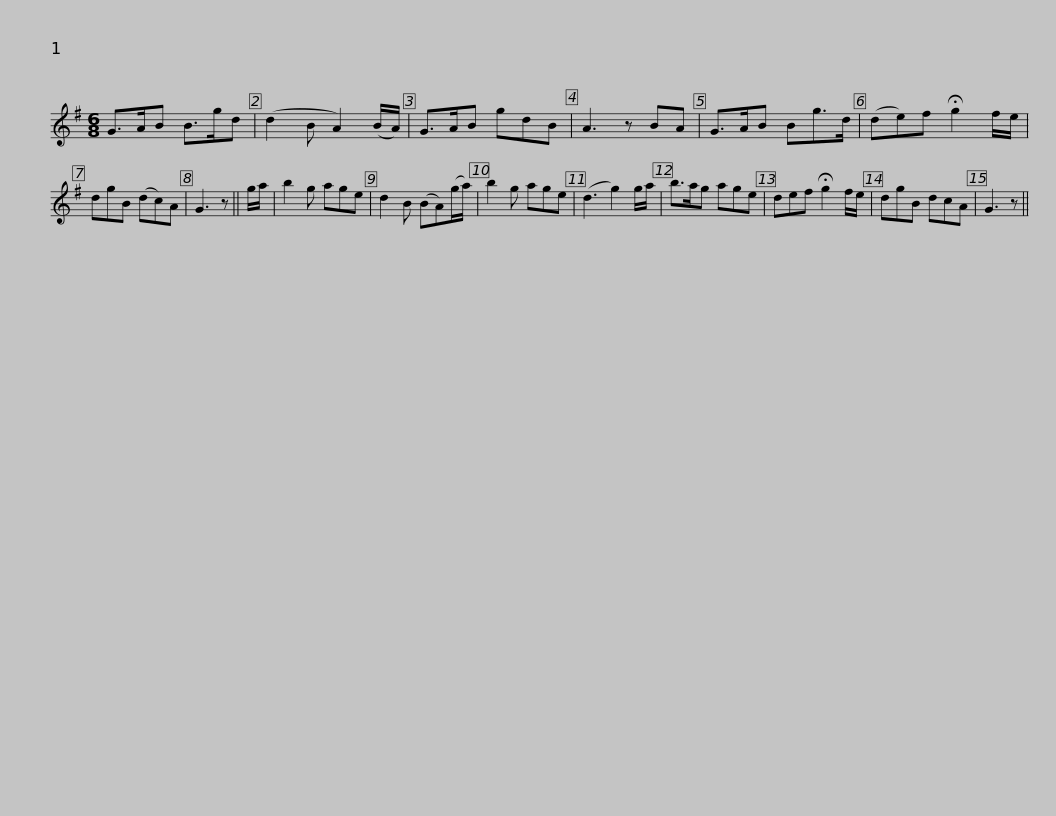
X:1
L:1/8
M:6/8
I:linebreak $
K:G
V:1 treble
V:1
 G>AB B>gd | (d2 B A2) (B/A/) | G>AB gdB | A3 z BA | G>AB Bg>d | %5
 (de)f !fermata!g2 f/e/ | dgB (dc)A | G3 z ||$ g/a/ | b2 g age | %10
 d2 B (BA)(g/a/) | b2 g age | (d3 g2) g/a/ | b>ag age | def !fermata!g2 f/e/ | %15
 dgB dcA |$ G3 z || %17
